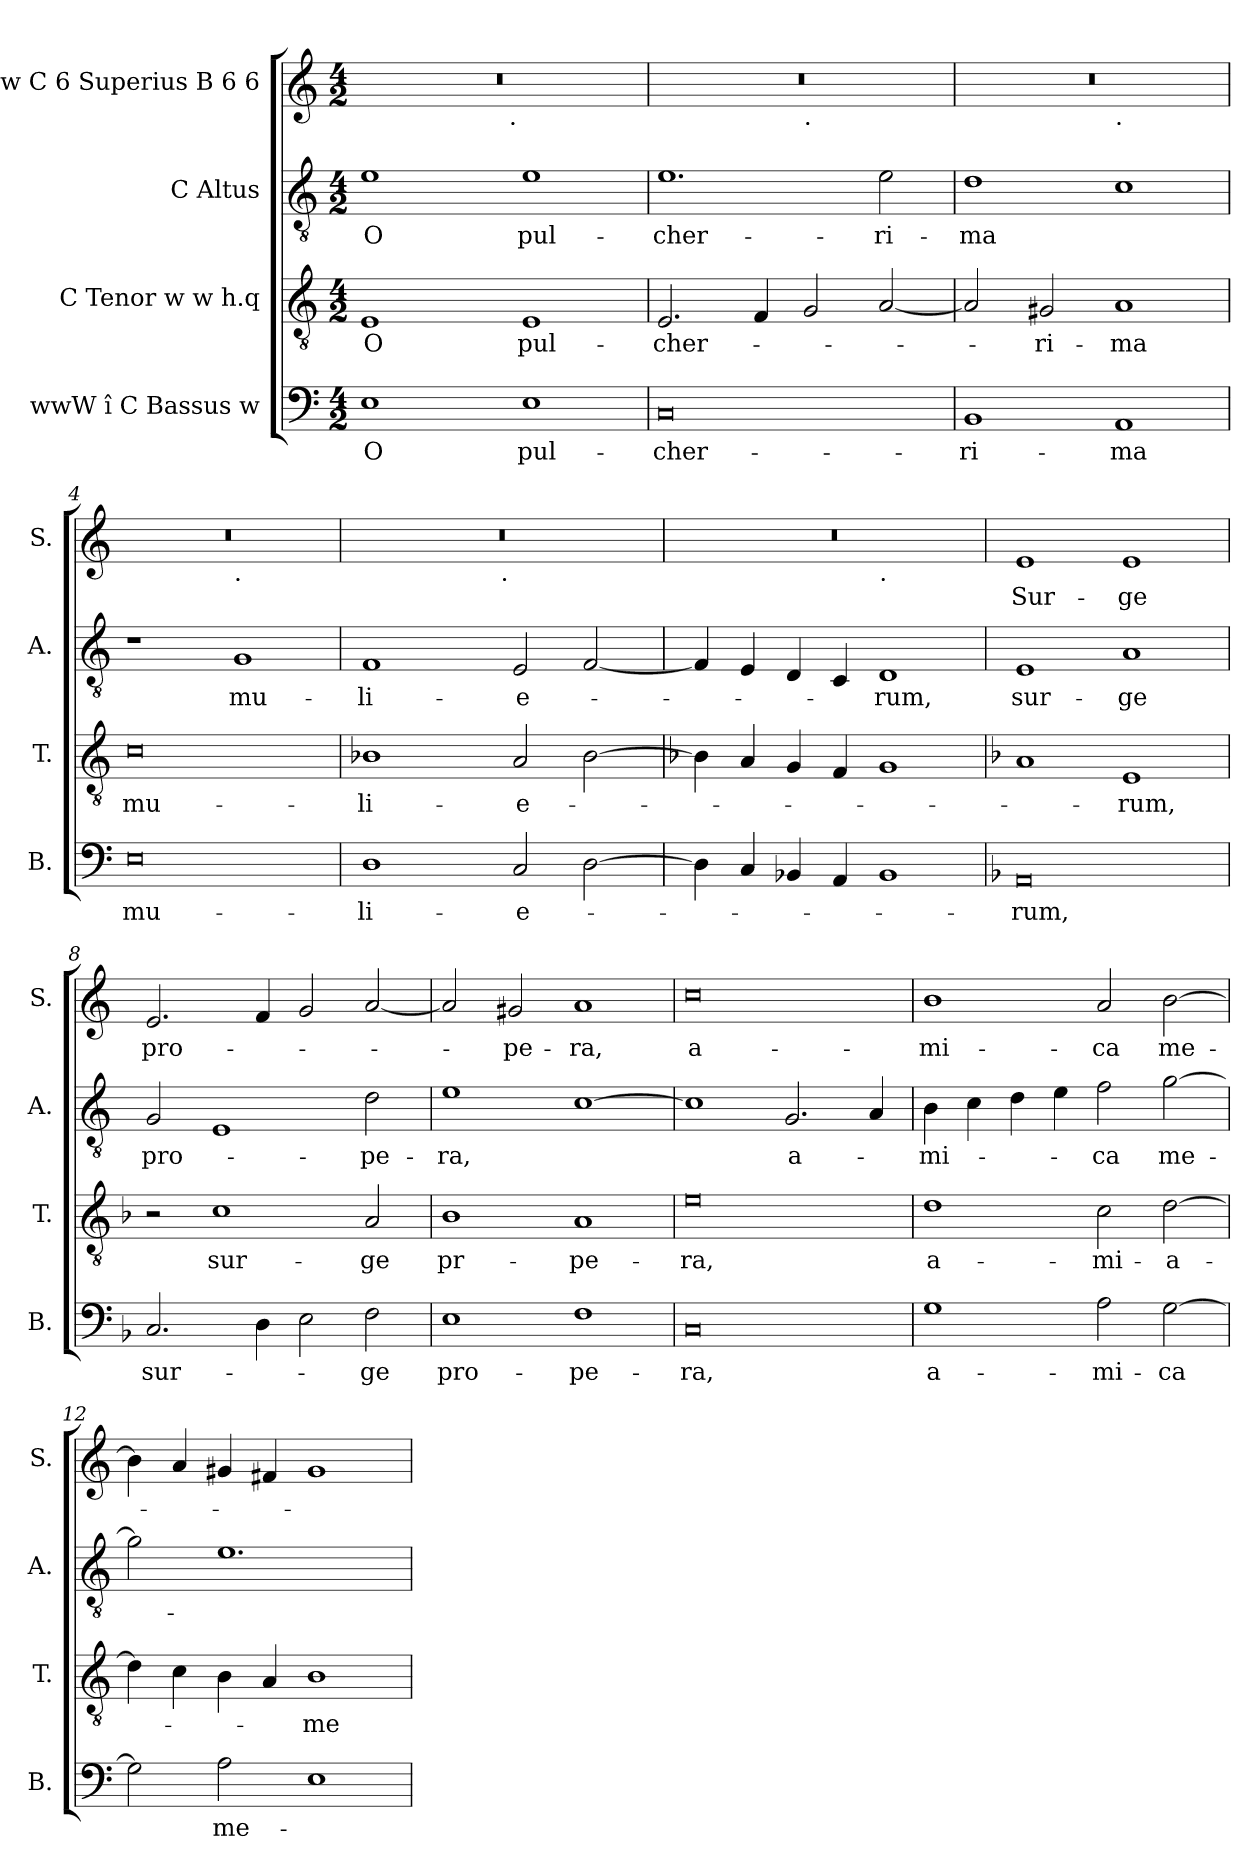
**kern	**text	**kern	**text	**kern	**text	**kern	**text
*part4	*part4	*part3	*part3	*part2	*part2	*part1	*part1
*staff4	*staff4	*staff3	*staff3	*staff2	*staff2	*staff1	*staff1
*I"wwW î C Bassus w	*	*I"C Tenor w w h.q	*	*I"C Altus	*	*I"w w C 6 Superius B 6 6	*
*I'B.	*	*I'T.	*	*I'A.	*	*I'S.	*
*clefF4	*	*clefGv2	*	*clefGv2	*	*clefG2	*
*k[]	*	*k[]	*	*k[]	*	*k[]	*
*C:	*	*C:	*	*C:	*	*C:	*
*M4/2	*	*M4/2	*	*M4/2	*	*M4/2	*
=1	=1	=1	=1	=1	=1	=1	=1
!	!LO:LY:b	!	!LO:LY:b	!	!LO:LY:b	!	!
*	*	*	*	*	*	*^	*
1E	O	1E	O	1e	O	0r	2ryy	.
.	.	.	.	.	.	.	4...ryy	.
!	!	!	!	!	!	!	!LO:TX:b:t=.	!
.	.	.	.	.	.	.	1ryy	.
!	!LO:LY:b	!	!LO:LY:b	!	!LO:LY:b	!	!	!
1E	pul-	1E	pul-	1e	pul-	.	.	.
.	.	.	.	.	.	.	32ryy	.
=2	=2	=2	=2	=2	=2	=2	=2	=2
!	!LO:LY:b	!	!LO:LY:b	!	!LO:LY:b	!	!	!
0C	-cher-	2.E/	-cher-	1.e	-cher-	0r	1ryy	.
.	.	4F/	.	.	.	.	.	.
!	!	!	!	!	!	!	!LO:TX:b:t=.	!
.	.	2G/	.	.	.	.	1ryy	.
!	!	!	!	!	!LO:LY:b	!	!	!
.	.	[<2A/	.	2e\	-ri-	.	.	.
=3	=3	=3	=3	=3	=3	=3	=3	=3
!	!LO:LY:b	!	!	!	!LO:LY:b	!	!	!
1BB	-ri-	2A/]	.	1d	-ma	0r	1ryy	.
!	!	!	!LO:LY:b	!	!	!	!	!
.	.	2G#/	-ri-	.	.	.	.	.
!	!	!	!	!	!	!	!LO:TX:b:t=.	!
!	!LO:LY:b	!	!LO:LY:b	!	!	!	!	!
1AA	-ma	1A	-ma	1c	.	.	1ryy	.
=4	=4	=4	=4	=4	=4	=4	=4	=4
!	!LO:LY:b	!	!LO:LY:b	!	!	!	!	!
0E	mu-	0c	mu-	1r	.	0r	1ryy	.
!	!	!	!	!	!	!	!LO:TX:b:t=.	!
!	!	!	!	!	!LO:LY:b	!	!	!
.	.	.	.	1G	mu-	.	1ryy	.
=5	=5	=5	=5	=5	=5	=5	=5	=5
!	!LO:LY:b	!	!LO:LY:b	!	!LO:LY:b	!	!	!
1D	-li-	1B-	-li-	1F	-li-	0r	2ryy	.
.	.	.	.	.	.	.	4...ryy	.
!	!	!	!	!	!	!	!LO:TX:b:t=.	!
.	.	.	.	.	.	.	1ryy	.
!	!LO:LY:b	!	!LO:LY:b	!	!LO:LY:b	!	!	!
2C/	-e-	2A/	-e-	2E/	-e-	.	.	.
[<2D\	.	[<2B-\	.	[<2F/	.	.	.	.
.	.	.	.	.	.	.	32ryy	.
!!LO:LB:g=z	!!
=6	=6	=6	=6	=6	=6	=6	=6	=6
*	*	*k[b-]	*	*	*	*	*	*
*	*	*F:	*	*	*	*	*	*
4D\]	.	4B-\]	.	4F/]	.	0r	1ryy	.
4C/	.	4A/	.	4E/	.	.	.	.
4BB-/	.	4G/	.	4D/	.	.	.	.
4AA/	.	4F/	.	4C/	.	.	.	.
!	!	!	!	!	!	!	!LO:TX:b:t=.	!
!	!	!	!	!	!LO:LY:b	!	!	!
1BB-	.	1G	.	1D	-rum,	.	1ryy	.
*	*	*	*	*	*	*v	*v	*
=7	=7	=7	=7	=7	=7	=7	=7
*k[b-]	*	*	*	*	*	*	*
*F:	*	*	*	*	*	*	*
*	*	*	*	*	*	*^	*
!	!LO:LY:b	!	!	!	!LO:LY:b	!	!	!LO:LY:b
*	*	*	*	*	*	*v	*v	*
0AA	-rum,	1A	.	1E	sur-	1e	Sur-
!	!	!	!LO:LY:b	!	!LO:LY:b	!	!LO:LY:b
.	.	1E	-rum,	1A	-ge	1e	-ge
=8	=8	=8	=8	=8	=8	=8	=8
!	!LO:LY:b	!	!	!	!LO:LY:b	!	!LO:LY:b
2.C/	sur-	2r	.	2G/	pro-	2.e/	pro-
!	!	!	!LO:LY:b	!	!	!	!
.	.	1c	sur-	1E	.	.	.
4D\	.	.	.	.	.	4f/	.
2E\	.	.	.	.	.	2g/	.
!	!LO:LY:b	!	!LO:LY:b	!	!LO:LY:b	!	!
2F\	-ge	2A/	-ge	2d\	-pe-	[<2a/	.
=9	=9	=9	=9	=9	=9	=9	=9
!	!LO:LY:b	!	!LO:LY:b	!	!LO:LY:b	!	!
1E	pro-	1B-	pr-	1e	-ra,	2a/]	.
!	!	!	!	!	!	!	!LO:LY:b
.	.	.	.	.	.	2g#/	-pe-
!	!LO:LY:b	!	!LO:LY:b	!	!	!	!LO:LY:b
1F	-pe-	1A	-pe-	[>1c	.	1a	-ra,
=10	=10	=10	=10	=10	=10	=10	=10
!	!LO:LY:b	!	!LO:LY:b	!	!	!	!LO:LY:b:rj
0C	-ra,	0e	-ra,	1c]	.	0cc	a-
!	!	!	!	!	!LO:LY:b	!	!
.	.	.	.	2.G/	a-	.	.
.	.	.	.	4A/	.	.	.
!!LO:LB:g=z
=11	=11	=11	=11	=11	=11	=11	=11
*k[]	*	*k[]	*	*	*	*	*
*C:	*	*C:	*	*	*	*	*
!	!LO:LY:b:rj	!	!LO:LY:b:rj	!	!LO:LY:b	!	!LO:LY:b
1G	a-	1d	a-	4B\	-mi-	1b	-mi-
.	.	.	.	4c\	.	.	.
.	.	.	.	4d\	.	.	.
.	.	.	.	4e\	.	.	.
!	!LO:LY:b	!	!LO:LY:b	!	!LO:LY:b	!	!LO:LY:b
2A\	-mi-	2c\	-mi-	2f\	-ca	2a/	-ca
!	!LO:LY:b	!	!LO:LY:b	!	!LO:LY:b	!	!LO:LY:b
[>2G\	-ca	[>2d\	-a-	[>2g\	me-	[>2b\	me-
=12	=12	=12	=12	=12	=12	=12	=12
2G\]	.	4d\]	.	2g\]	.	4b\]	.
.	.	4c\	.	.	.	4a/	.
!	!LO:LY:b	!	!	!	!	!	!
2A\	me-	4B\	.	1.e	.	4g#/	.
.	.	4A/	.	.	.	4f#/	.
!	!	!	!LO:LY:b	!	!	!	!
1E	.	1B	-me-	.	.	1g#	.
=	=	=	=	=	=	=	=
*-	*-	*-	*-	*-	*-	*-	*-
